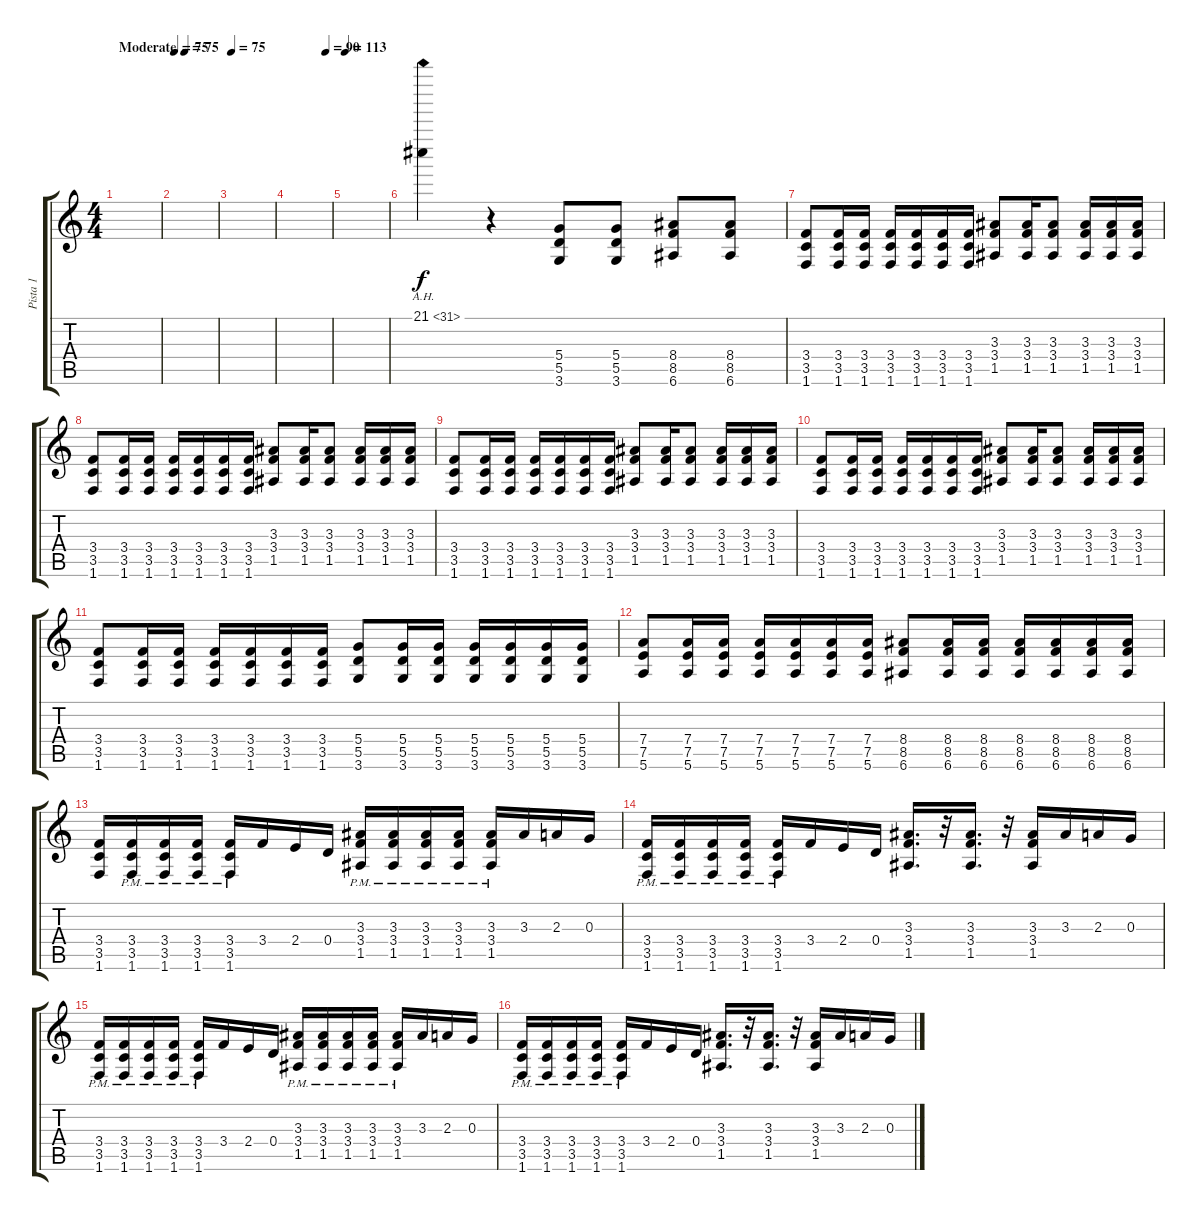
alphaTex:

\track ("Pista 1" "Pista 1") {instrument distortionguitar}
\staff {score tabs}
\tuning (E4 B3 G3 D3 A2 E2) {hide}
\ts (4 4)
\tempo (75 "Moderate")
\clef g2
\ks c
|
\tempo 75
|
\tempo 75
|
\tempo (90 0.875)
|
\tempo 113
|
21.1{ah 10}.4 r.4 (5.4 5.5 3.6).8 (5.4 5.5 3.6).8 (8.4 8.5 6.6).8 (8.4 8.5 6.6).8 |
(3.4 3.5 1.6).8 (3.4 3.5 1.6).16 (3.4 3.5 1.6).16 (3.4 3.5 1.6).16 (3.4 3.5 1.6).16 (3.4 3.5 1.6).16 (3.4 3.5 1.6).16 (3.3 3.4 1.5).8 (3.3 3.4 1.5).16 (3.3 3.4 1.5).8 (3.3 3.4 1.5).16 (3.3 3.4 1.5).16 (3.3 3.4 1.5).16 |
(3.4 3.5 1.6).8 (3.4 3.5 1.6).16 (3.4 3.5 1.6).16 (3.4 3.5 1.6).16 (3.4 3.5 1.6).16 (3.4 3.5 1.6).16 (3.4 3.5 1.6).16 (3.3 3.4 1.5).8 (3.3 3.4 1.5).16 (3.3 3.4 1.5).8 (3.3 3.4 1.5).16 (3.3 3.4 1.5).16 (3.3 3.4 1.5).16 |
(3.4 3.5 1.6).8 (3.4 3.5 1.6).16 (3.4 3.5 1.6).16 (3.4 3.5 1.6).16 (3.4 3.5 1.6).16 (3.4 3.5 1.6).16 (3.4 3.5 1.6).16 (3.3 3.4 1.5).8 (3.3 3.4 1.5).16 (3.3 3.4 1.5).8 (3.3 3.4 1.5).16 (3.3 3.4 1.5).16 (3.3 3.4 1.5).16 |
(3.4 3.5 1.6).8 (3.4 3.5 1.6).16 (3.4 3.5 1.6).16 (3.4 3.5 1.6).16 (3.4 3.5 1.6).16 (3.4 3.5 1.6).16 (3.4 3.5 1.6).16 (3.3 3.4 1.5).8 (3.3 3.4 1.5).16 (3.3 3.4 1.5).8 (3.3 3.4 1.5).16 (3.3 3.4 1.5).16 (3.3 3.4 1.5).16 |
(3.4 3.5 1.6).8 (3.4 3.5 1.6).16 (3.4 3.5 1.6).16 (3.4 3.5 1.6).16 (3.4 3.5 1.6).16 (3.4 3.5 1.6).16 (3.4 3.5 1.6).16 (5.4 5.5 3.6).8 (5.4 5.5 3.6).16 (5.4 5.5 3.6).16 (5.4 5.5 3.6).16 (5.4 5.5 3.6).16 (5.4 5.5 3.6).16 (5.4 5.5 3.6).16 |
(7.4 7.5 5.6).8 (7.4 7.5 5.6).16 (7.4 7.5 5.6).16 (7.4 7.5 5.6).16 (7.4 7.5 5.6).16 (7.4 7.5 5.6).16 (7.4 7.5 5.6).16 (8.4 8.5 6.6).8 (8.4 8.5 6.6).16 (8.4 8.5 6.6).16 (8.4 8.5 6.6).16 (8.4 8.5 6.6).16 (8.4 8.5 6.6).16 (8.4 8.5 6.6).16 |
(3.4 3.5 1.6).16 (3.4{pm} 3.5{pm} 1.6{pm}).16 (3.4{pm} 3.5{pm} 1.6{pm}).16 (3.4{pm} 3.5{pm} 1.6{pm}).16 (3.4{pm} 3.5{pm} 1.6{pm}).16 3.4.16 2.4.16 0.4.16 (3.3{pm} 3.4{pm} 1.5{pm}).16 (3.3{pm} 3.4{pm} 1.5{pm}).16 (3.3{pm} 3.4{pm} 1.5{pm}).16 (3.3{pm} 3.4{pm} 1.5{pm}).16 (3.3{pm} 3.4{pm} 1.5{pm}).16 3.3.16 2.3.16 0.3.16 |
(3.4{pm} 3.5{pm} 1.6{pm}).16 (3.4{pm} 3.5{pm} 1.6{pm}).16 (3.4{pm} 3.5{pm} 1.6{pm}).16 (3.4{pm} 3.5{pm} 1.6{pm}).16 (3.4{pm} 3.5{pm} 1.6{pm}).16 3.4.16 2.4.16 0.4.16 (3.3 3.4 1.5).16{d} r.32 (3.3 3.4 1.5).16{d} r.32 (3.3 3.4 1.5).16 3.3.16 2.3.16 0.3.16 |
(3.4{pm} 3.5{pm} 1.6{pm}).16 (3.4{pm} 3.5{pm} 1.6{pm}).16 (3.4{pm} 3.5{pm} 1.6{pm}).16 (3.4{pm} 3.5{pm} 1.6{pm}).16 (3.4{pm} 3.5{pm} 1.6{pm}).16 3.4.16 2.4.16 0.4.16 (3.3{pm} 3.4{pm} 1.5{pm}).16 (3.3{pm} 3.4{pm} 1.5{pm}).16 (3.3{pm} 3.4{pm} 1.5{pm}).16 (3.3{pm} 3.4{pm} 1.5{pm}).16 (3.3{pm} 3.4{pm} 1.5{pm}).16 3.3.16 2.3.16 0.3.16 |
(3.4{pm} 3.5{pm} 1.6{pm}).16 (3.4{pm} 3.5{pm} 1.6{pm}).16 (3.4{pm} 3.5{pm} 1.6{pm}).16 (3.4{pm} 3.5{pm} 1.6{pm}).16 (3.4{pm} 3.5{pm} 1.6{pm}).16 3.4.16 2.4.16 0.4.16 (3.3 3.4 1.5).16{d} r.32 (3.3 3.4 1.5).16{d} r.32 (3.3 3.4 1.5).16 3.3.16 2.3.16 0.3.16
